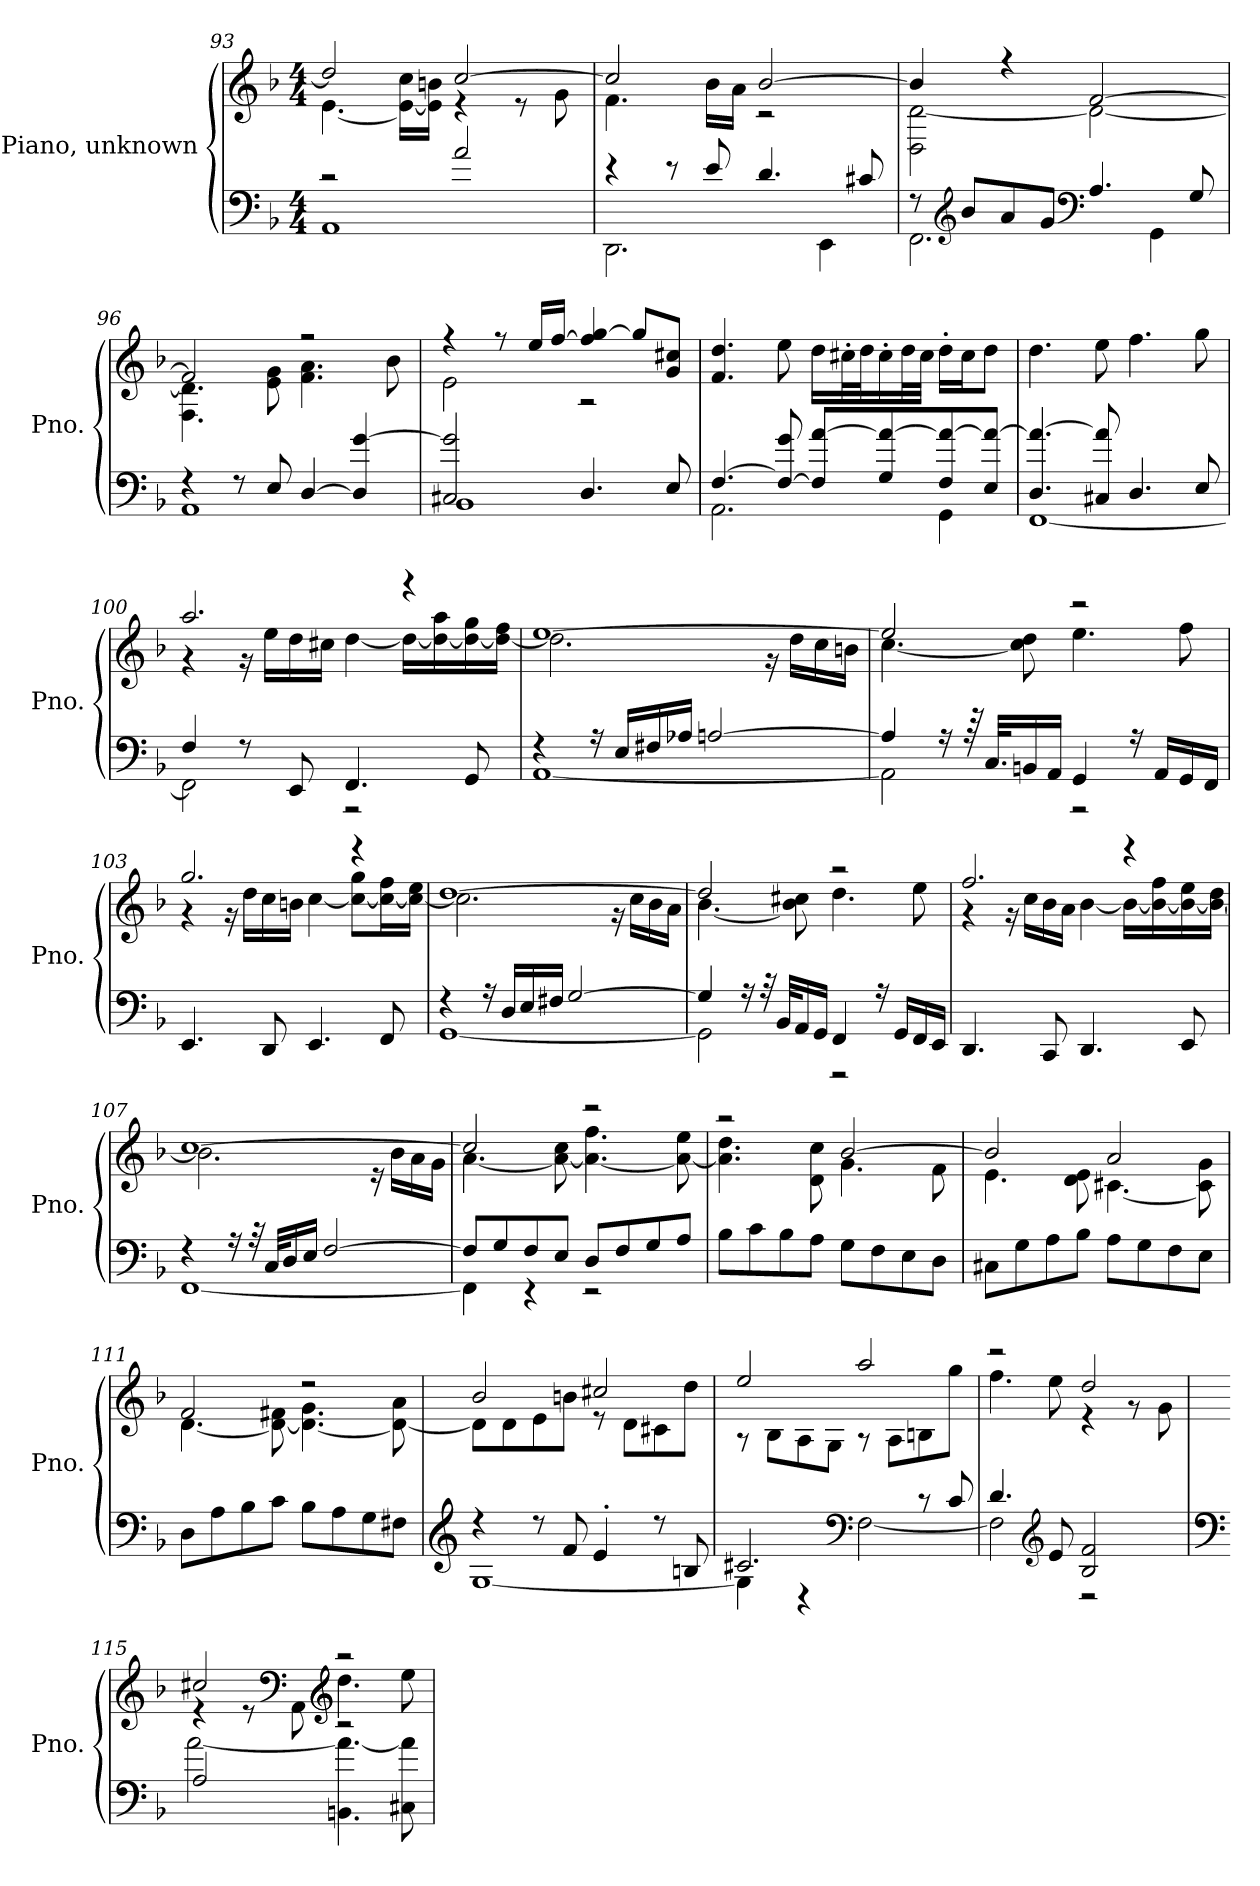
**kern	**kern
*part1	*part1
*staff2	*staff1
*I"Piano, unknown	*
*I'Pno.	*
*clefF4	*clefG2
*k[b-]	*k[b-]
*M4/4	*M4/4
=93	=93
*^	*^
2r	1AA	2dd/]	[4.e\
.	.	.	16e\_ 16cc\LL
.	.	.	16e\] 16bn\JJ
2a/	.	[2cc/	4r
.	.	.	8r
.	.	.	8g\
=94	=94	=94	=94
4r	2.DD\	2cc/]	4.f\
8r	.	.	.
8e/	.	.	16b-\LL
.	.	.	16a\JJ
4.d/	.	[2b-/	2r
.	4EE\	.	.
8c#X/	.	.	.
!!LO:LB:g=z	!!
=95	=95	=95	=95
8r	2.FF\	4b-/]	2D\ [2d\
*clefG2	*	*	*
8b-/L	.	.	.
8a/	.	4r	.
8g/J	.	.	.
*clefF4	*	*	*
4.A/	.	[2f/	2d\_
.	4GG\	.	.
8G/	.	.	.
=96	=96	=96	=96
4r	1AA	2f/]	4.F\ 4.d\]
8r	.	.	.
8E/	.	.	8e\ 8g\
[4D/	.	2r	4.f\ 4.a\
4D/] [4g/	.	.	.
.	.	.	8b-\
=97	=97	=97	=97
2C#X/ 2g/]	1BB-	4r	2e\
.	.	8r	.
.	.	16ee/LL	.
.	.	[16ff/JJ	.
4.D/	.	4ff/] [4gg/	2r
.	.	8gg/L]	.
8E/	.	8g/ 8cc#X/J	.
*	*	*v	*v
=98	=98	=98
[4.F/	2.AA\	4.f/ 4.dd/
8F/_ 8g/	.	8ee\
8F/] [8a/L	.	16dd\LL
.	.	32cc#X'\L
.	.	32dd\J
8G/ 8a/_	.	16cc#'\
.	.	32dd\L
.	.	32cc#\JJJ
8F/ 8a/_	4GG\	16dd'\LL
.	.	16cc#\J
8E/ 8a/_J	.	8dd\J
!!LO:LB:g=z
=99	=99	=99
4.D/ 4.a/_	[1FF	4.dd\
8C#X/ 8a/]	.	8ee\
4.D/	.	4.ff\
8E/	.	8gg\
=100	=100	=100
*	*	*^
4F/	2FF\]	2.aa/	4r
8r	.	.	16r
.	.	.	16ee\LL
8EE/	.	.	16dd\
.	.	.	16cc#X\JJ
4.FF/	2r	.	[4dd\
.	.	4r	16dd\LL_
.	.	.	16dd\_ 16aa\
8GG/	.	.	16dd\_ 16gg\
.	.	.	16dd\_ 16ff\JJ
=101	=101	=101	=101
4r	[1AA	[1ee	2.dd\]
16r	.	.	.
16E/LL	.	.	.
16F#X/	.	.	.
16A-X/JJ	.	.	.
[2An/	.	.	.
.	.	.	16r
.	.	.	16dd\LL
.	.	.	16cc\
.	.	.	16bn\JJ
!!LO:LB:g=z	!!
=102	=102	=102	=102
4A/]	2AA\]	2ee/]	[4.cc\
16r	.	.	.
64r	.	.	.
32.C/KLL	.	.	.
16BBn/	.	.	8cc\] 8dd\
16AA/JJ	.	.	.
4GG/	2r	2r	4.ee\
16r	.	.	.
16AA/LL	.	.	.
16GG/	.	.	8ff\
16FF/JJ	.	.	.
*v	*v	*	*
=103	=103	=103
4.EE/	2.gg/	4r
.	.	16r
.	.	16dd\LL
8DD/	.	16cc\
.	.	16bn\JJ
4.EE/	.	[4cc\
.	4r	8cc\_ 8gg\L
8FF/	.	16cc\_ 16ff\L
.	.	16cc\_ 16ee\JJ
=104	=104	=104
*^	*	*
4r	[1GG	[1dd	2.cc\]
16r	.	.	.
16D/LL	.	.	.
16E/	.	.	.
16F#X/JJ	.	.	.
[2G/	.	.	.
.	.	.	16r
.	.	.	16cc\LL
.	.	.	16b-\
.	.	.	16a\JJ
!!LO:LB:g=z	!!
=105	=105	=105	=105
4G/]	2GG\]	2dd/]	[4.b-\
16r	.	.	.
32r	.	.	.
32BB-/KLL	.	.	.
16AA/	.	.	8b-\] 8cc#X\
16GG/JJ	.	.	.
4FF/	2r	2r	4.dd\
16r	.	.	.
16GG/LL	.	.	.
16FF/	.	.	8ee\
16EE/JJ	.	.	.
*v	*v	*	*
=106	=106	=106
4.DD/	2.ff/	4r
.	.	16r
.	.	16cc\LL
8CC/	.	16b-\
.	.	16a\JJ
4.DD/	.	[4b-\
.	4r	16b-\LL_
.	.	16b-\_ 16ff\
8EE/	.	16b-\_ 16ee\
.	.	16b-\_ 16dd\JJ
=107	=107	=107
*^	*	*
4r	[1FF	[1cc	2.b-\]
16r	.	.	.
32r	.	.	.
32C/KLL	.	.	.
16D/	.	.	.
16E/JJ	.	.	.
[2F/	.	.	.
.	.	.	16r
.	.	.	16b-\LL
.	.	.	16a\
.	.	.	16g\JJ
=108	=108	=108	=108
8F/L]	4FF\]	2cc/]	[4.a\
8G/	.	.	.
8F/	4r	.	.
8E/J	.	.	8a\_ 8cc\
8D/L	2r	2r	4.a\_ 4.ff\
8F/	.	.	.
8G/	.	.	.
8A/J	.	.	8a\_ 8ee\
*v	*v	*	*
!!LO:PB:g=z	!!
=109	=109	=109
8B-\L	2r	4.a\] 4.dd\
8c\	.	.
8B-\	.	.
8A\J	.	8d\ 8cc\
8G\L	[2b-/	4.g\
8F\	.	.
8E\	.	.
8D\J	.	8f\
=110	=110	=110
8C#X\L	2b-/]	4.e\
8G\	.	.
8A\	.	.
8B-\J	.	8d\ 8e\
8A\L	2a/	[4.c#X\
8G\	.	.
8F\	.	.
8E\J	.	8c#\] 8g\
=111	=111	=111
8D\L	2f/	[4.d\
8A\	.	.
8B-\	.	.
8c\J	.	8d\_ 8f#X\
8B-\L	2r	4.d\_ 4.g\
8A\	.	.
8G\	.	.
8F#X\J	.	8d\_ 8a\
=112	=112	=112
*clefG2	*	*
*^	*	*
4r	[1G	2b-/	8d\L]
.	.	.	8d\
8r	.	.	8e\
8f/	.	.	8bn\J
4e'/	.	2cc#X/	8r
.	.	.	8d\L
8r	.	.	8c#X\
8Bn/	.	.	8dd\J
!!LO:LB:g=z	!!
=113	=113	=113	=113
2.c#X/	4G\]	2ee/	8r
.	.	.	8B-\L
.	4r	.	8A\
.	.	.	8G\J
*clefF4	*	*	*
.	[2F\	2aa/	8r
.	.	.	8A\L
8r	.	.	8Bn\
8c#/	.	.	8gg\J
=114	=114	=114	=114
4.d/	2F\]	2r	4.ff\
*clefG2	*	*	*
8e/	.	.	8ee\
2B-/ 2f/	2r	2dd/	4r
.	.	.	8r
.	.	.	8g\
=115	=115	=115	=115
*clefF4	*	*	*
2A/	[2a\	2cc#X/	4r
.	.	.	8r
*	*	*clefF4	*
.	.	.	8AA\
*	*	*clefG2	*
2r	4.BBn\ 4.a\_	2r	4.dd\
.	8C#X\ 8a\]	.	8ee\
*v	*v	*	*
*	*v	*v
=	=
*-	*-
